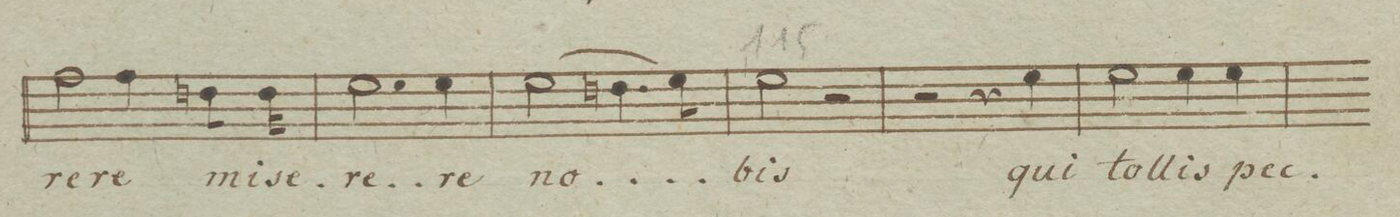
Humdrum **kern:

**kern	**text	**dynam
*I"Alto.	*	*
*clefC3	*	*
*k[b-e-]	*	*
*met(c)	*	*
*M4/4	*	*
2g\	-re-	.
4g\	-re	.
8.en\	mi-	.
16e\	-se-	.
=113	=113	=113
2.f\	-re-	.
4f\	-re	.
=114	=114	=114
(2f\	no-	.
4.en\	.	.
8f\)	.	.
=115	=115	=115
2f\	-bis	.
2r	.	.
=116	=116	=116
2r	.	.
4r	.	.
4f\	qui	.
=117	=117	=117
2f\	tol-	.
4f\	-lis	.
4f\	pec-	.
=118	=118	=118
*-	*-	*-
